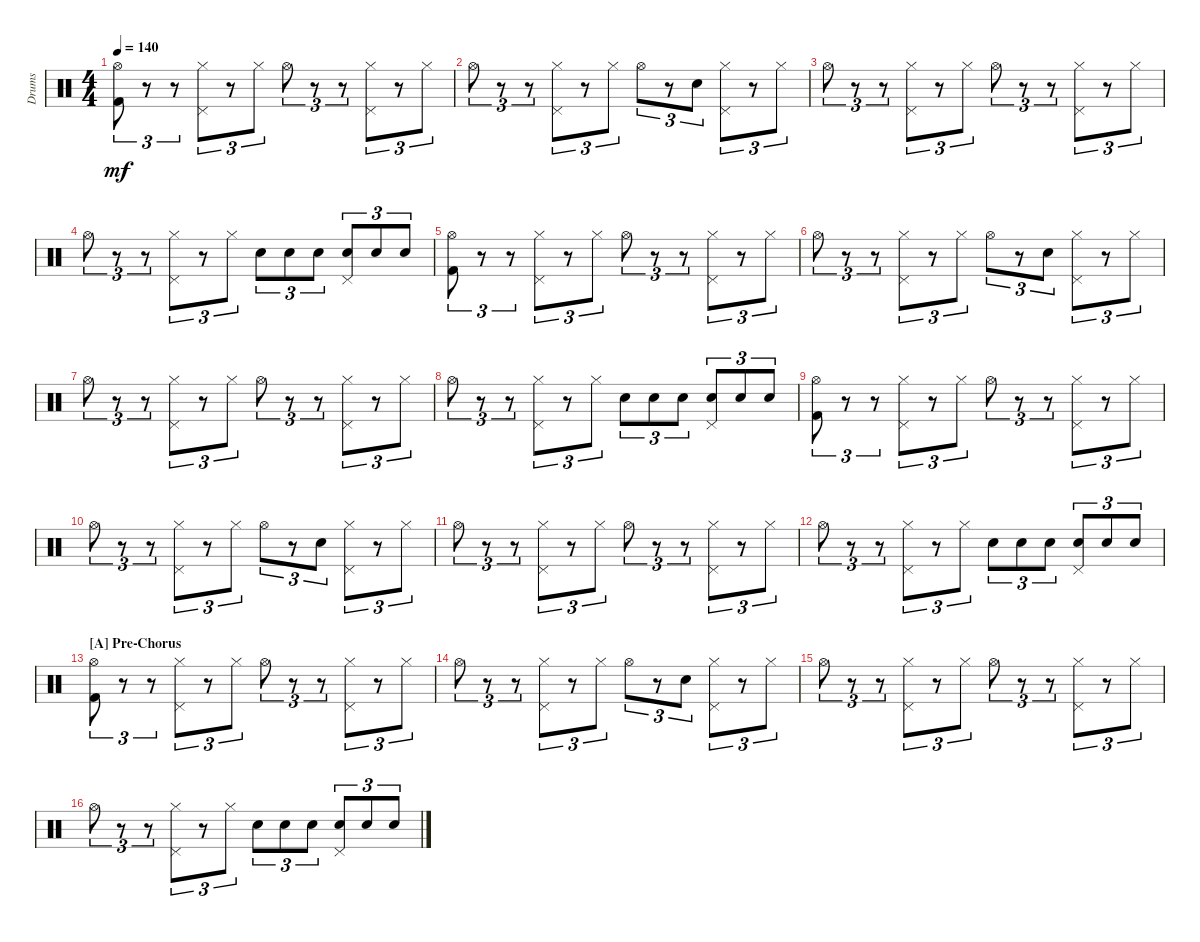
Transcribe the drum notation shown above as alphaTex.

\defaultSystemsLayout 4
\bracketExtendMode groupsimilarinstruments
\multiBarRest
\otherSystemsTrackNameOrientation horizontal
\track ("Drumkit" "Drums") {instrument percussion}
\staff {score}
\articulation defaults
\ts (4 4)
\tempo 140
\clef neutral
\ks c
("Kick (hit) 2" "Hi-Hat (open)").8{tu (3 2) dy mf beam Down} r.8{tu (3 2) beam Down} r.8{tu (3 2) beam Down} ("Hi-Hat (closed)" "Pedal Hi-Hat (hit)").8{tu (3 2) beam Down} r.8{tu (3 2) beam Down} "Hi-Hat (closed)".8{tu (3 2) beam Down} "Hi-Hat (open)".8{tu (3 2) beam Down} r.8{tu (3 2) beam Down} r.8{tu (3 2) beam Down} ("Hi-Hat (closed)" "Pedal Hi-Hat (hit)").8{tu (3 2) beam Down} r.8{tu (3 2) beam Down} "Hi-Hat (closed)".8{tu (3 2) beam Down} |
"Hi-Hat (open)".8{tu (3 2) beam Down} r.8{tu (3 2) beam Down} r.8{tu (3 2) beam Down} ("Hi-Hat (closed)" "Pedal Hi-Hat (hit)").8{tu (3 2) beam Down} r.8{tu (3 2) beam Down} "Hi-Hat (closed)".8{tu (3 2) beam Down} "Hi-Hat (open)".8{tu (3 2) beam Down} r.8{tu (3 2) beam Down} "Snare (hit) 2".8{tu (3 2) beam Down} ("Hi-Hat (closed)" "Pedal Hi-Hat (hit)").8{tu (3 2) beam Down} r.8{tu (3 2) beam Down} "Hi-Hat (closed)".8{tu (3 2) beam Down} |
"Hi-Hat (open)".8{tu (3 2) beam Down} r.8{tu (3 2) beam Down} r.8{tu (3 2) beam Down} ("Hi-Hat (closed)" "Pedal Hi-Hat (hit)").8{tu (3 2) beam Down} r.8{tu (3 2) beam Down} "Hi-Hat (closed)".8{tu (3 2) beam Down} "Hi-Hat (open)".8{tu (3 2) beam Down} r.8{tu (3 2) beam Down} r.8{tu (3 2) beam Down} ("Hi-Hat (closed)" "Pedal Hi-Hat (hit)").8{tu (3 2) beam Down} r.8{tu (3 2) beam Down} "Hi-Hat (closed)".8{tu (3 2) beam Down} |
"Hi-Hat (open)".8{tu (3 2) beam Down} r.8{tu (3 2) beam Down} r.8{tu (3 2) beam Down} ("Hi-Hat (closed)" "Pedal Hi-Hat (hit)").8{tu (3 2) beam Down} r.8{tu (3 2) beam Down} "Hi-Hat (closed)".8{tu (3 2) beam Down} "Snare (hit) 2".8{tu (3 2) beam Down} "Snare (hit) 2".8{tu (3 2) beam Down} "Snare (hit) 2".8{tu (3 2) beam Down} ("Pedal Hi-Hat (hit)" "Snare (hit) 2").8{tu (3 2) beam Up} "Snare (hit) 2".8{tu (3 2) beam Up} "Snare (hit) 2".8{tu (3 2) beam Up} |
("Kick (hit) 2" "Hi-Hat (open)").8{tu (3 2) beam Down} r.8{tu (3 2) beam Down} r.8{tu (3 2) beam Down} ("Hi-Hat (closed)" "Pedal Hi-Hat (hit)").8{tu (3 2) beam Down} r.8{tu (3 2) beam Down} "Hi-Hat (closed)".8{tu (3 2) beam Down} "Hi-Hat (open)".8{tu (3 2) beam Down} r.8{tu (3 2) beam Down} r.8{tu (3 2) beam Down} ("Hi-Hat (closed)" "Pedal Hi-Hat (hit)").8{tu (3 2) beam Down} r.8{tu (3 2) beam Down} "Hi-Hat (closed)".8{tu (3 2) beam Down} |
"Hi-Hat (open)".8{tu (3 2) beam Down} r.8{tu (3 2) beam Down} r.8{tu (3 2) beam Down} ("Hi-Hat (closed)" "Pedal Hi-Hat (hit)").8{tu (3 2) beam Down} r.8{tu (3 2) beam Down} "Hi-Hat (closed)".8{tu (3 2) beam Down} "Hi-Hat (open)".8{tu (3 2) beam Down} r.8{tu (3 2) beam Down} "Snare (hit) 2".8{tu (3 2) beam Down} ("Hi-Hat (closed)" "Pedal Hi-Hat (hit)").8{tu (3 2) beam Down} r.8{tu (3 2) beam Down} "Hi-Hat (closed)".8{tu (3 2) beam Down} |
"Hi-Hat (open)".8{tu (3 2) beam Down} r.8{tu (3 2) beam Down} r.8{tu (3 2) beam Down} ("Hi-Hat (closed)" "Pedal Hi-Hat (hit)").8{tu (3 2) beam Down} r.8{tu (3 2) beam Down} "Hi-Hat (closed)".8{tu (3 2) beam Down} "Hi-Hat (open)".8{tu (3 2) beam Down} r.8{tu (3 2) beam Down} r.8{tu (3 2) beam Down} ("Hi-Hat (closed)" "Pedal Hi-Hat (hit)").8{tu (3 2) beam Down} r.8{tu (3 2) beam Down} "Hi-Hat (closed)".8{tu (3 2) beam Down} |
"Hi-Hat (open)".8{tu (3 2) beam Down} r.8{tu (3 2) beam Down} r.8{tu (3 2) beam Down} ("Hi-Hat (closed)" "Pedal Hi-Hat (hit)").8{tu (3 2) beam Down} r.8{tu (3 2) beam Down} "Hi-Hat (closed)".8{tu (3 2) beam Down} "Snare (hit) 2".8{tu (3 2) beam Down} "Snare (hit) 2".8{tu (3 2) beam Down} "Snare (hit) 2".8{tu (3 2) beam Down} ("Pedal Hi-Hat (hit)" "Snare (hit) 2").8{tu (3 2) beam Up} "Snare (hit) 2".8{tu (3 2) beam Up} "Snare (hit) 2".8{tu (3 2) beam Up} |
("Kick (hit) 2" "Hi-Hat (open)").8{tu (3 2) beam Down} r.8{tu (3 2) beam Down} r.8{tu (3 2) beam Down} ("Hi-Hat (closed)" "Pedal Hi-Hat (hit)").8{tu (3 2) beam Down} r.8{tu (3 2) beam Down} "Hi-Hat (closed)".8{tu (3 2) beam Down} "Hi-Hat (open)".8{tu (3 2) beam Down} r.8{tu (3 2) beam Down} r.8{tu (3 2) beam Down} ("Hi-Hat (closed)" "Pedal Hi-Hat (hit)").8{tu (3 2) beam Down} r.8{tu (3 2) beam Down} "Hi-Hat (closed)".8{tu (3 2) beam Down} |
"Hi-Hat (open)".8{tu (3 2) beam Down} r.8{tu (3 2) beam Down} r.8{tu (3 2) beam Down} ("Hi-Hat (closed)" "Pedal Hi-Hat (hit)").8{tu (3 2) beam Down} r.8{tu (3 2) beam Down} "Hi-Hat (closed)".8{tu (3 2) beam Down} "Hi-Hat (open)".8{tu (3 2) beam Down} r.8{tu (3 2) beam Down} "Snare (hit) 2".8{tu (3 2) beam Down} ("Hi-Hat (closed)" "Pedal Hi-Hat (hit)").8{tu (3 2) beam Down} r.8{tu (3 2) beam Down} "Hi-Hat (closed)".8{tu (3 2) beam Down} |
"Hi-Hat (open)".8{tu (3 2) beam Down} r.8{tu (3 2) beam Down} r.8{tu (3 2) beam Down} ("Hi-Hat (closed)" "Pedal Hi-Hat (hit)").8{tu (3 2) beam Down} r.8{tu (3 2) beam Down} "Hi-Hat (closed)".8{tu (3 2) beam Down} "Hi-Hat (open)".8{tu (3 2) beam Down} r.8{tu (3 2) beam Down} r.8{tu (3 2) beam Down} ("Hi-Hat (closed)" "Pedal Hi-Hat (hit)").8{tu (3 2) beam Down} r.8{tu (3 2) beam Down} "Hi-Hat (closed)".8{tu (3 2) beam Down} |
"Hi-Hat (open)".8{tu (3 2) beam Down} r.8{tu (3 2) beam Down} r.8{tu (3 2) beam Down} ("Hi-Hat (closed)" "Pedal Hi-Hat (hit)").8{tu (3 2) beam Down} r.8{tu (3 2) beam Down} "Hi-Hat (closed)".8{tu (3 2) beam Down} "Snare (hit) 2".8{tu (3 2) beam Down} "Snare (hit) 2".8{tu (3 2) beam Down} "Snare (hit) 2".8{tu (3 2) beam Down} ("Pedal Hi-Hat (hit)" "Snare (hit) 2").8{tu (3 2) beam Up} "Snare (hit) 2".8{tu (3 2) beam Up} "Snare (hit) 2".8{tu (3 2) beam Up} |
\section ("A" "Pre-Chorus")
("Kick (hit) 2" "Hi-Hat (open)").8{tu (3 2) beam Down} r.8{tu (3 2) beam Down} r.8{tu (3 2) beam Down} ("Hi-Hat (closed)" "Pedal Hi-Hat (hit)").8{tu (3 2) beam Down} r.8{tu (3 2) beam Down} "Hi-Hat (closed)".8{tu (3 2) beam Down} "Hi-Hat (open)".8{tu (3 2) beam Down} r.8{tu (3 2) beam Down} r.8{tu (3 2) beam Down} ("Hi-Hat (closed)" "Pedal Hi-Hat (hit)").8{tu (3 2) beam Down} r.8{tu (3 2) beam Down} "Hi-Hat (closed)".8{tu (3 2) beam Down} |
"Hi-Hat (open)".8{tu (3 2) beam Down} r.8{tu (3 2) beam Down} r.8{tu (3 2) beam Down} ("Hi-Hat (closed)" "Pedal Hi-Hat (hit)").8{tu (3 2) beam Down} r.8{tu (3 2) beam Down} "Hi-Hat (closed)".8{tu (3 2) beam Down} "Hi-Hat (open)".8{tu (3 2) beam Down} r.8{tu (3 2) beam Down} "Snare (hit) 2".8{tu (3 2) beam Down} ("Hi-Hat (closed)" "Pedal Hi-Hat (hit)").8{tu (3 2) beam Down} r.8{tu (3 2) beam Down} "Hi-Hat (closed)".8{tu (3 2) beam Down} |
"Hi-Hat (open)".8{tu (3 2) beam Down} r.8{tu (3 2) beam Down} r.8{tu (3 2) beam Down} ("Hi-Hat (closed)" "Pedal Hi-Hat (hit)").8{tu (3 2) beam Down} r.8{tu (3 2) beam Down} "Hi-Hat (closed)".8{tu (3 2) beam Down} "Hi-Hat (open)".8{tu (3 2) beam Down} r.8{tu (3 2) beam Down} r.8{tu (3 2) beam Down} ("Hi-Hat (closed)" "Pedal Hi-Hat (hit)").8{tu (3 2) beam Down} r.8{tu (3 2) beam Down} "Hi-Hat (closed)".8{tu (3 2) beam Down} |
"Hi-Hat (open)".8{tu (3 2) beam Down} r.8{tu (3 2) beam Down} r.8{tu (3 2) beam Down} ("Hi-Hat (closed)" "Pedal Hi-Hat (hit)").8{tu (3 2) beam Down} r.8{tu (3 2) beam Down} "Hi-Hat (closed)".8{tu (3 2) beam Down} "Snare (hit) 2".8{tu (3 2) beam Down} "Snare (hit) 2".8{tu (3 2) beam Down} "Snare (hit) 2".8{tu (3 2) beam Down} ("Pedal Hi-Hat (hit)" "Snare (hit) 2").8{tu (3 2) beam Up} "Snare (hit) 2".8{tu (3 2) beam Up} "Snare (hit) 2".8{tu (3 2) beam Up}
